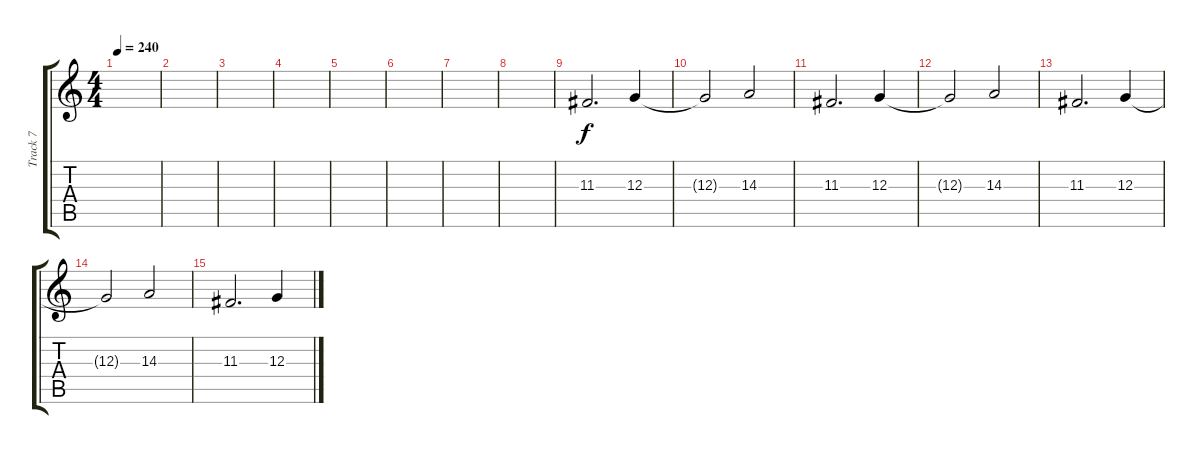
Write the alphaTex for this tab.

\track ("Track 7" "Track 7") {instrument lead2sawtooth}
\staff {score tabs}
\tuning (E4 B3 G3 D3 A2 E2) {hide}
\ts (4 4)
\tempo 240
\clef g2
\ks c
|
|
|
|
|
|
|
|
11.3.2{d} 12.3.4 |
12.3{t}.2 14.3.2 |
11.3.2{d} 12.3.4 |
12.3{t}.2 14.3.2 |
11.3.2{d} 12.3.4 |
12.3{t}.2 14.3.2 |
11.3.2{d} 12.3.4
